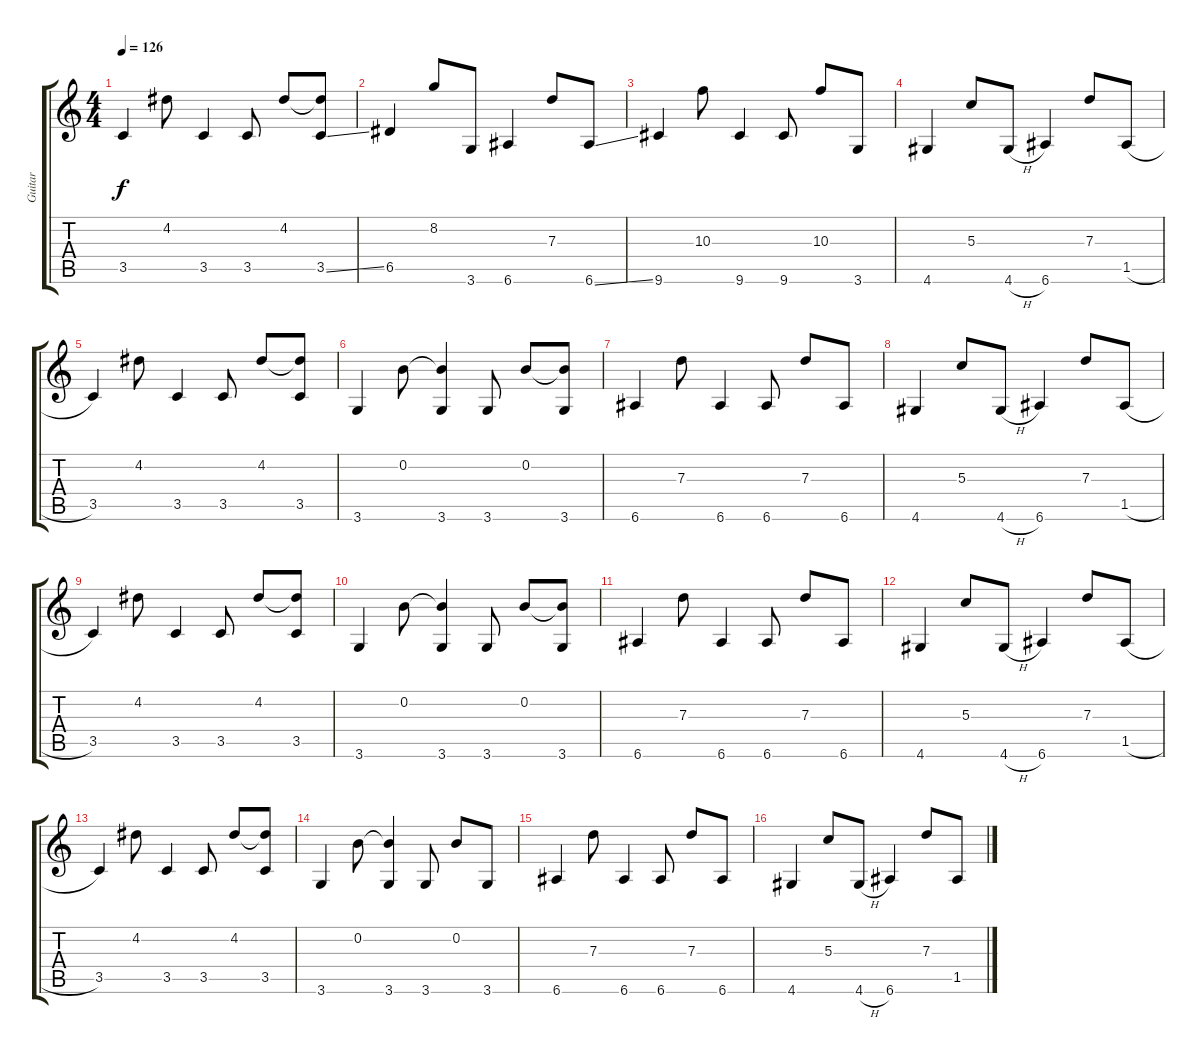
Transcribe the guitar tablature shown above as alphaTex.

\track ("Guitar" "Guitar") {instrument acousticguitarsteel}
\staff {score tabs}
\tuning (E4 B3 G3 D3 A2 E2) {hide}
\ts (4 4)
\tempo 126
\clef g2
\ks c
3.5.4{dy f} 4.2.8 3.5.4 3.5.8 4.2.8 (4.2{t} 3.5{ss}).8 |
6.5.4 8.2.8 3.6.8 6.6.4 7.3.8 6.6{ss}.8 |
9.6.4 10.3.8 9.6.4 9.6.8 10.3.8 3.6.8 |
4.6.4 5.3.8 4.6{h}.8 6.6.4 7.3.8 1.5{h}.8 |
3.5.4 4.2.8 3.5.4 3.5.8 4.2.8 (4.2{t} 3.5).8 |
3.6.4 0.2.8 (0.2{t} 3.6).4 3.6.8 0.2.8 (0.2{t} 3.6).8 |
6.6.4 7.3.8 6.6.4 6.6.8 7.3.8 6.6.8 |
4.6.4 5.3.8 4.6{h}.8 6.6.4 7.3.8 1.5{h}.8 |
3.5.4 4.2.8 3.5.4 3.5.8 4.2.8 (4.2{t} 3.5).8 |
3.6.4 0.2.8 (0.2{t} 3.6).4 3.6.8 0.2.8 (0.2{t} 3.6).8 |
6.6.4 7.3.8 6.6.4 6.6.8 7.3.8 6.6.8 |
4.6.4 5.3.8 4.6{h}.8 6.6.4 7.3.8 1.5{h}.8 |
3.5.4 4.2.8 3.5.4 3.5.8 4.2.8 (4.2{t} 3.5).8 |
3.6.4 0.2.8 (0.2{t} 3.6).4 3.6.8 0.2.8 3.6.8 |
6.6.4 7.3.8 6.6.4 6.6.8 7.3.8 6.6.8 |
4.6.4 5.3.8 4.6{h}.8 6.6.4 7.3.8 1.5{h}.8
